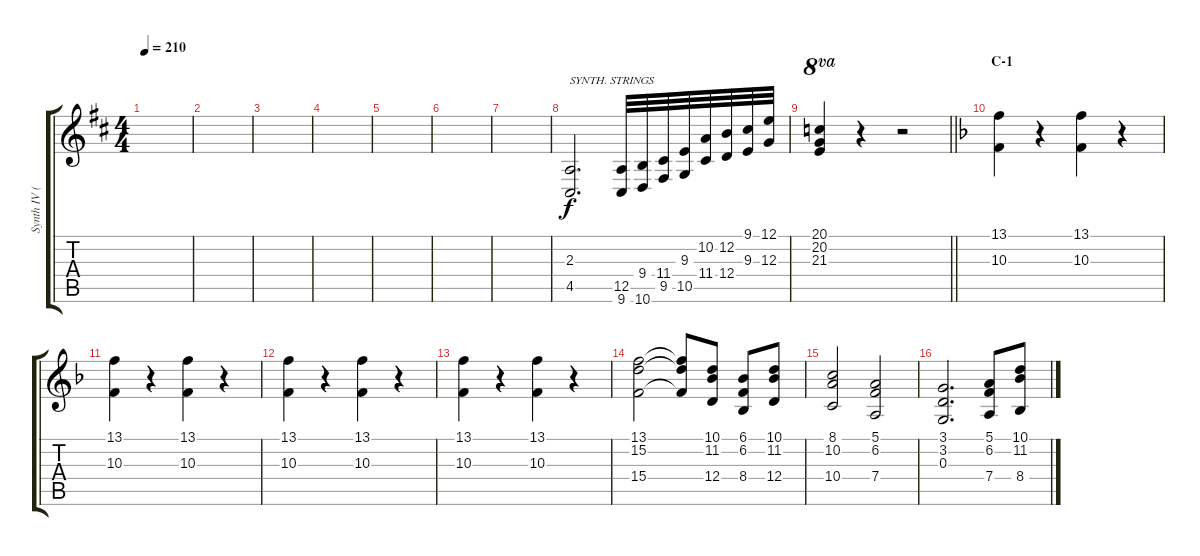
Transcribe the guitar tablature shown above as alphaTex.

\track ("Synth IV (Kotobuki Tsumugi)" "Synth IV (") {instrument stringensemble1}
\staff {score tabs}
\tuning (E4 B3 G3 D3 A2 E2) {hide}
\ts (4 4)
\tempo 210
\clef g2
\ks d
|
|
|
|
|
|
|
(2.3 4.5).2{d txt "SYNTH. STRINGS"} (12.5 9.6).32 (9.4 10.6).32 (11.4 9.5).32 (9.3 10.5).32 (10.2 11.4).32 (12.2 12.4).32 (9.1 9.3).32 (12.1 12.3).32 |
\barLineRight lightlight
(20.1 20.2 21.3).4{ot 8va} r.4 r.2 |
\section ("" "C-1")
\ks f
(13.1 10.3).4 r.4 (13.1 10.3).4 r.4 |
(13.1 10.3).4 r.4 (13.1 10.3).4 r.4 |
(13.1 10.3).4 r.4 (13.1 10.3).4 r.4 |
(13.1 10.3).4 r.4 (13.1 10.3).4 r.4 |
(13.1 15.2 15.4).2 (13.1{t} 15.2{t} 15.4{t}).8 (10.1 11.2 12.4).8 (6.1 6.2 8.4).8 (10.1 11.2 12.4).8 |
(8.1 10.2 10.4).2 (5.1 6.2 7.4).2 |
(3.1 3.2 0.3).2{d} (5.1 6.2 7.4).8 (10.1 11.2 8.4).8
